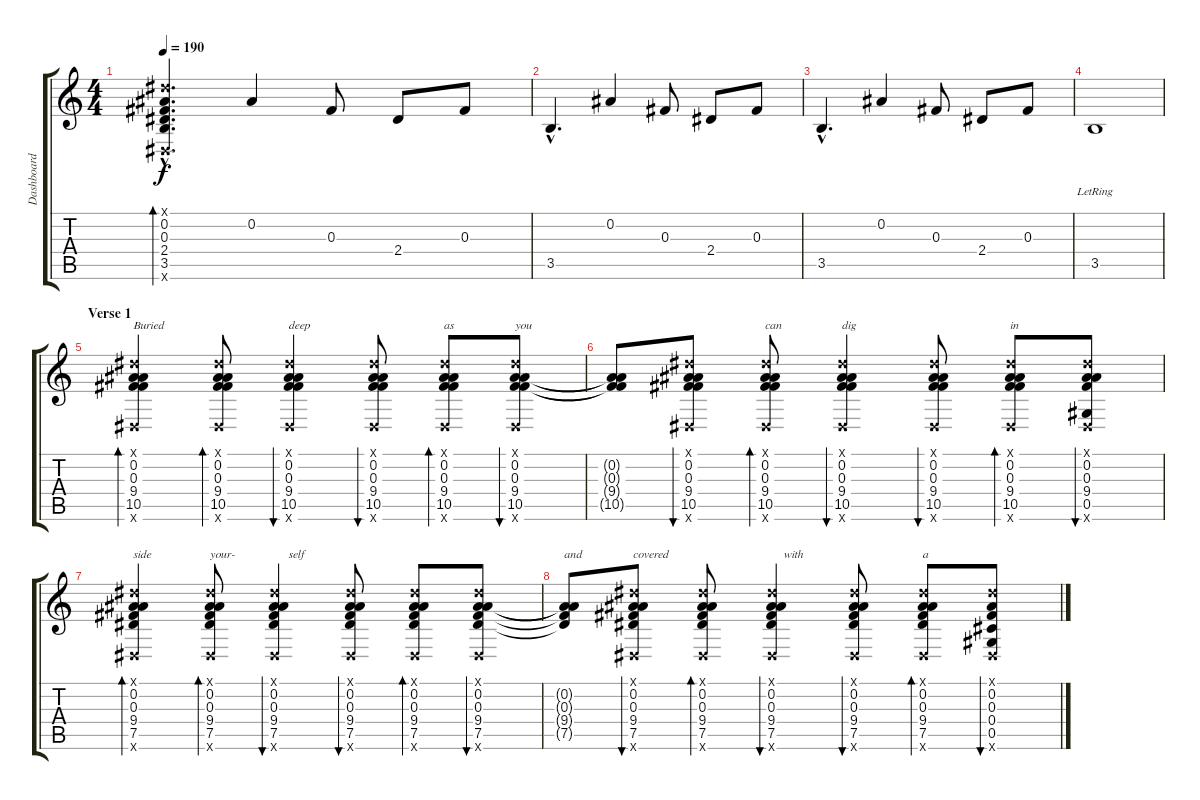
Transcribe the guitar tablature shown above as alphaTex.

\track ("Dashboard Confessional" "Dashboard ") {instrument acousticguitarsteel}
\staff {score tabs}
\tuning (Eb4 Bb3 Gb3 Db3 Ab2 Eb2) {hide}
\ts (4 4)
\tempo 190
\clef g2
\ks c
(0.1{hac x} 0.2{hac} 0.3{hac} 2.4{hac} 3.5{hac} 0.6{hac x}).4{d bd 60 dy f} 0.2.4 0.3.8 2.4.8 0.3.8 |
3.5{hac}.4{d} 0.2.4 0.3.8 2.4.8 0.3.8 |
3.5{hac}.4{d} 0.2.4 0.3.8 2.4.8 0.3.8 |
3.5{lr}.1 |
\section ("" "Verse 1")
(0.1{x} 0.2 0.3 9.4 10.5 0.6{x}).4{bd 60 txt "Buried"} (0.1{x} 0.2 0.3 9.4 10.5 0.6{x}).8{bd 60} (0.1{x} 0.2 0.3 9.4 10.5 0.6{x}).4{bu 60 txt "deep"} (0.1{x} 0.2 0.3 9.4 10.5 0.6{x}).8{bu 60} (0.1{x} 0.2 0.3 9.4 10.5 0.6{x}).8{bd 60 txt "as"} (0.1{x} 0.2 0.3 9.4 10.5 0.6{x}).8{bu 60 txt "you"} |
(0.2{t} 0.3{t} 9.4{t} 10.5{t}).8 (0.1{x} 0.2 0.3 9.4 10.5 0.6{x}).8{bu 60} (0.1{x} 0.2 0.3 9.4 10.5 0.6{x}).8{bd 60 txt "can"} (0.1{x} 0.2 0.3 9.4 10.5 0.6{x}).4{bu 60 txt "dig"} (0.1{x} 0.2 0.3 9.4 10.5 0.6{x}).8{bu 60} (0.1{x} 0.2 0.3 9.4 10.5 0.6{x}).8{bd 60 txt "in"} (0.1{x} 0.2 0.3 9.4 0.5 0.6{x}).8{bu 60} |
(0.1{x} 0.2 0.3 9.4 7.5 0.6{x}).4{bd 60 txt "side"} (0.1{x} 0.2 0.3 9.4 7.5 0.6{x}).8{bd 60 txt "your-"} (0.1{x} 0.2 0.3 9.4 7.5 0.6{x}).4{bu 60 txt "     self"} (0.1{x} 0.2 0.3 9.4 7.5 0.6{x}).8{bu 60} (0.1{x} 0.2 0.3 9.4 7.5 0.6{x}).8{bd 60} (0.1{x} 0.2 0.3 9.4 7.5 0.6{x}).8{bu 60} |
(0.2{t} 0.3{t} 9.4{t} 7.5{t}).8{txt "and"} (0.1{x} 0.2 0.3 9.4 7.5 0.6{x}).8{bu 60 txt "covered"} (0.1{x} 0.2 0.3 9.4 7.5 0.6{x}).8{bd 60} (0.1{x} 0.2 0.3 9.4 7.5 0.6{x}).4{bu 60 txt "    with"} (0.1{x} 0.2 0.3 9.4 7.5 0.6{x}).8{bu 60} (0.1{x} 0.2 0.3 9.4 7.5 0.6{x}).8{bd 60 txt "a"} (0.1{x} 0.2 0.3 0.4 0.5 0.6{x}).8{bu 60}
